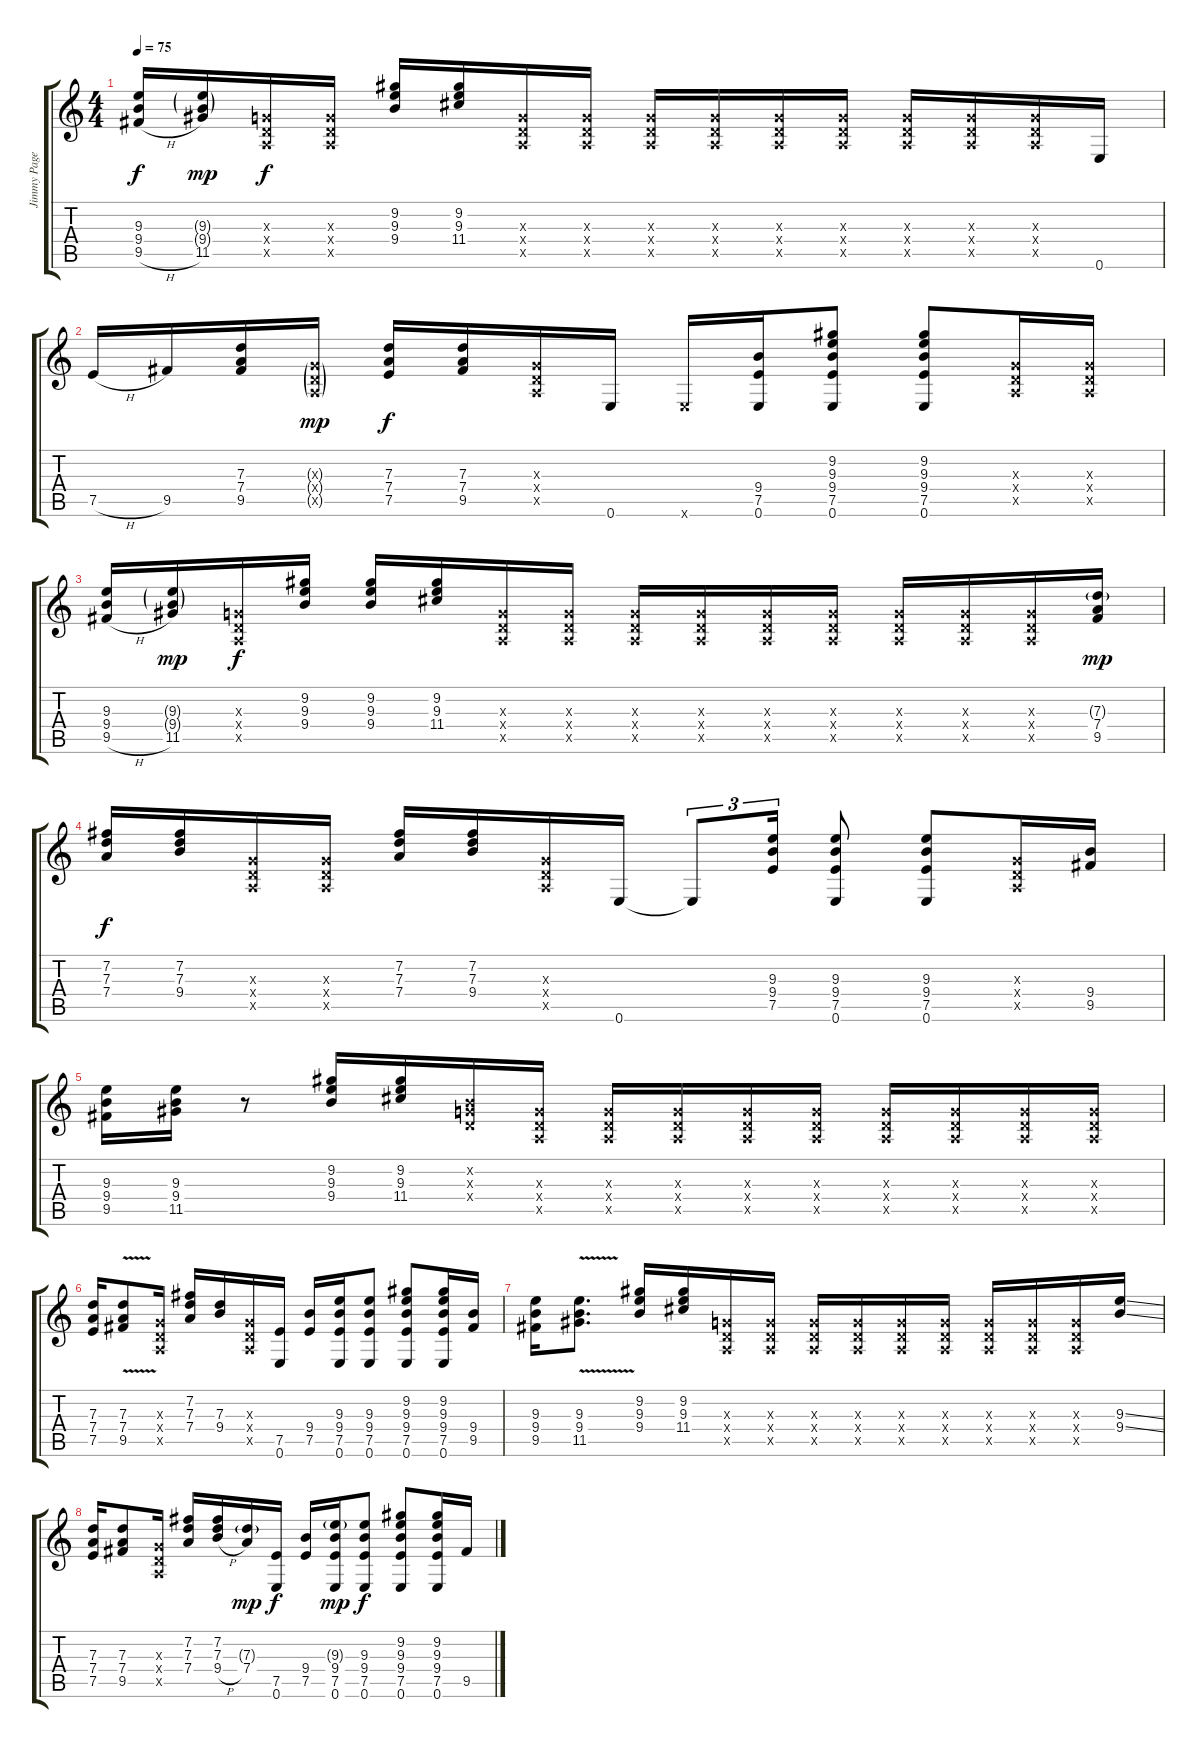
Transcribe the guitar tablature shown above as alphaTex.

\track ("Jimmy Page (Distorted Electric Guitar 2)" "Jimmy Page") {instrument distortionguitar}
\staff {score tabs}
\tuning (E4 B3 G3 D3 A2 E2) {hide}
\ts (4 4)
\tempo 75
\clef g2
\ks c
(9.3 9.4 9.5{h}).16{dy f} (9.3{g} 9.4{g} 11.5).16{dy mp} (0.3{x} 0.4{x} 0.5{x}).16{dy f} (0.3{x} 0.4{x} 0.5{x}).16 (9.2 9.3 9.4).16 (9.2 9.3 11.4).16 (0.3{x} 0.4{x} 0.5{x}).16 (0.3{x} 0.4{x} 0.5{x}).16 (0.3{x} 0.4{x} 0.5{x}).16 (0.3{x} 0.4{x} 0.5{x}).16 (0.3{x} 0.4{x} 0.5{x}).16 (0.3{x} 0.4{x} 0.5{x}).16 (0.3{x} 0.4{x} 0.5{x}).16 (0.3{x} 0.4{x} 0.5{x}).16 (0.3{x} 0.4{x} 0.5{x}).16 0.6.16 |
7.5{h}.16 9.5.16 (7.3 7.4 9.5).16 (0.3{g x} 0.4{g x} 0.5{g x}).16{dy mp} (7.3 7.4 7.5).16{dy f} (7.3 7.4 9.5).16 (0.3{x} 0.4{x} 0.5{x}).16 0.6.16 0.6{x}.16 (9.4 7.5 0.6).16 (9.2 9.3 9.4 7.5 0.6).8 (9.2 9.3 9.4 7.5 0.6).8 (0.3{x} 0.4{x} 0.5{x}).16 (0.3{x} 0.4{x} 0.5{x}).16 |
(9.3 9.4 9.5{h}).16 (9.3{g} 9.4{g} 11.5).16{dy mp} (0.3{x} 0.4{x} 0.5{x}).16{dy f} (9.2 9.3 9.4).16 (9.2 9.3 9.4).16 (9.2 9.3 11.4).16 (0.3{x} 0.4{x} 0.5{x}).16 (0.3{x} 0.4{x} 0.5{x}).16 (0.3{x} 0.4{x} 0.5{x}).16 (0.3{x} 0.4{x} 0.5{x}).16 (0.3{x} 0.4{x} 0.5{x}).16 (0.3{x} 0.4{x} 0.5{x}).16 (0.3{x} 0.4{x} 0.5{x}).16 (0.3{x} 0.4{x} 0.5{x}).16 (0.3{x} 0.4{x} 0.5{x}).16 (7.3{g} 7.4 9.5).16{dy mp} |
(7.2 7.3 7.4).16{dy f} (7.2 7.3 9.4).16 (0.3{x} 0.4{x} 0.5{x}).16 (0.3{x} 0.4{x} 0.5{x}).16 (7.2 7.3 7.4).16 (7.2 7.3 9.4).16 (0.3{x} 0.4{x} 0.5{x}).16 0.6.16 0.6{t}.8{tu (3 2)} (9.3 9.4 7.5).16{tu (3 2)} (9.3 9.4 7.5 0.6).8 (9.3 9.4 7.5 0.6).8 (0.3{x} 0.4{x} 0.5{x}).16 (9.4 9.5).16 |
(9.3 9.4 9.5).16 (9.3 9.4 11.5).16 r.8 (9.2 9.3 9.4).16 (9.2 9.3 11.4).16 (0.2{x} 0.3{x} 0.4{x}).16 (0.3{x} 0.4{x} 0.5{x}).16 (0.3{x} 0.4{x} 0.5{x}).16 (0.3{x} 0.4{x} 0.5{x}).16 (0.3{x} 0.4{x} 0.5{x}).16 (0.3{x} 0.4{x} 0.5{x}).16 (0.3{x} 0.4{x} 0.5{x}).16 (0.3{x} 0.4{x} 0.5{x}).16 (0.3{x} 0.4{x} 0.5{x}).16 (0.3{x} 0.4{x} 0.5{x}).16 |
(7.3 7.4 7.5).16 (7.3{v} 7.4{v} 9.5{v}).8 (0.3{x} 0.4{x} 0.5{x}).16 (7.2 7.3 7.4).16 (7.3 9.4).16 (0.3{x} 0.4{x} 0.5{x}).16 (7.5 0.6).16 (9.4 7.5).16 (9.3 9.4 7.5 0.6).16 (9.3 9.4 7.5 0.6).8 (9.2 9.3 9.4 7.5 0.6).8 (9.2 9.3 9.4 7.5 0.6).16 (9.4 9.5).16 |
(9.3 9.4 9.5).16 (9.3{v} 9.4{v} 11.5{v}).8{d} (9.2 9.3 9.4).16 (9.2 9.3 11.4).16 (0.3{x} 0.4{x} 0.5{x}).16 (0.3{x} 0.4{x} 0.5{x}).16 (0.3{x} 0.4{x} 0.5{x}).16 (0.3{x} 0.4{x} 0.5{x}).16 (0.3{x} 0.4{x} 0.5{x}).16 (0.3{x} 0.4{x} 0.5{x}).16 (0.3{x} 0.4{x} 0.5{x}).16 (0.3{x} 0.4{x} 0.5{x}).16 (0.3{x} 0.4{x} 0.5{x}).16 (9.3{ss} 9.4{ss}).16 |
(7.3 7.4 7.5).16 (7.3 7.4 9.5).8 (0.3{x} 0.4{x} 0.5{x}).16 (7.2 7.3 7.4).16 (7.2 7.3 9.4{h}).16 (7.3{g} 7.4).16{dy mp} (7.5 0.6).16{dy f} (9.4 7.5).16 (9.3{g} 9.4 7.5 0.6).16{dy mp} (9.3 9.4 7.5 0.6).8{dy f} (9.2 9.3 9.4 7.5 0.6).8 (9.2 9.3 9.4 7.5 0.6).16 9.5.16
